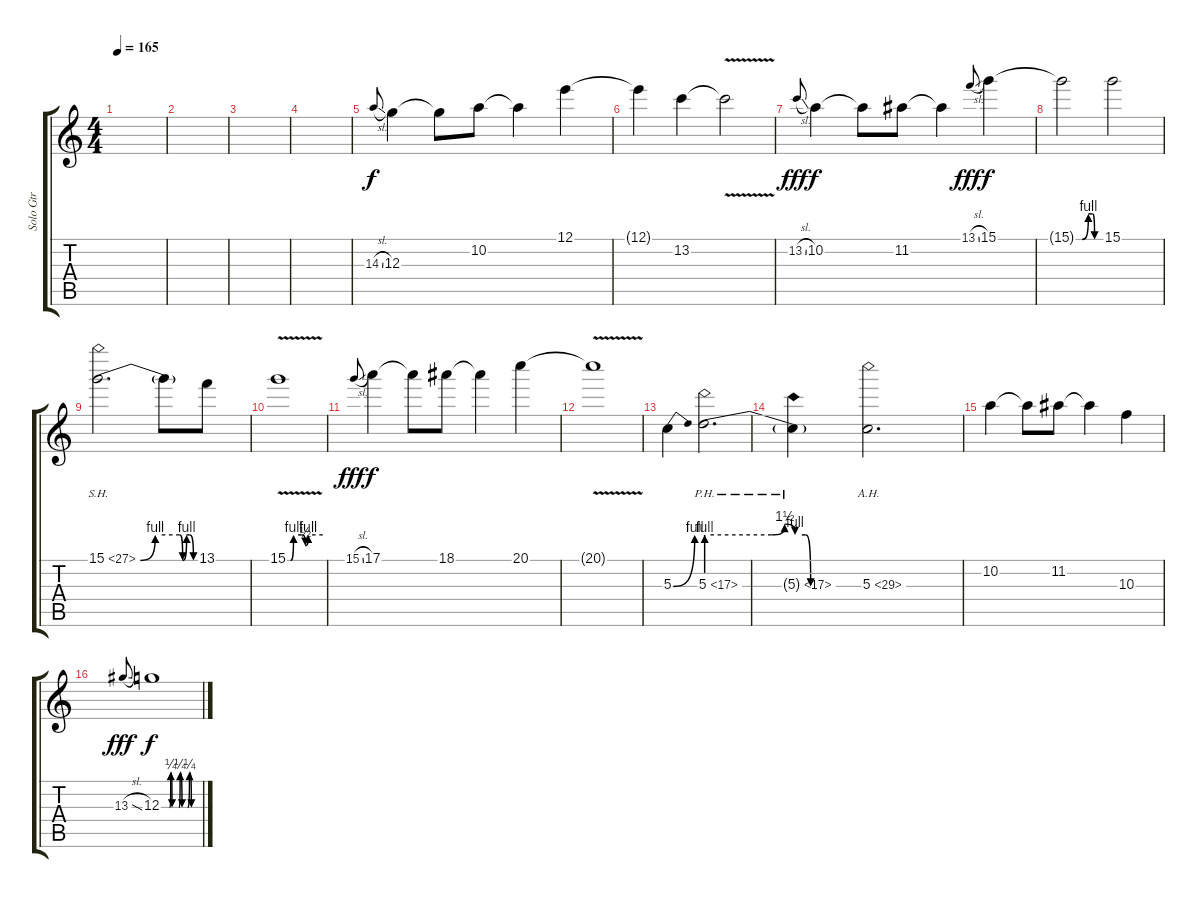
\track ("Solo Gtr" "Solo Gtr") {instrument distortionguitar}
\staff {score tabs}
\tuning (E4 B3 G3 D3 A2 E2) {hide}
\ts (4 4)
\tempo 165
\clef g2
\ks c
|
|
|
|
14.3{sl}.8{gr onbeat} 12.3.4{dy f} 12.3{t}.8 10.2.8 10.2{t}.4 12.1.4 |
12.1{t}.4 13.2.4 13.2{v t}.2 |
13.2{sl}.8{gr onbeat dy fff} 10.2.4{dy f} 10.2{t}.8 11.2.8 11.2{t}.4 13.1{sl}.8{gr onbeat dy fff} 15.1.4{dy f} |
15.1{be (custom 0 0 15 0 30 4 40 4 45 0 60 0) t}.2 15.1.2 |
15.1{be (custom 0 0 15 4 40 4 43 0 47 4 50 4 54 0 57 0 60 0) sh 12}.2{d} 15.1{t}.8 13.1.8 |
15.1{be (custom 0 0 5 0 10 4 24 4 30 2 35 4 60 4) v}.1 |
15.1{sl}.8{gr onbeat dy fff} 17.1.4{dy f} 17.1{t}.8 18.1.8 18.1{t}.4 20.1.4 |
20.1{v t}.1 |
5.3{be (bend 0 0 60 4)}.4 5.3{be (custom 0 4 25 4 30 6 34 4 38 4 40 0 50 0 60 0) ph 12}.2{d} |
5.3{ph 12 t}.4 5.3{ah 24}.2{d} |
10.2.4 10.2{t}.8 11.2.8 11.2{t}.4 10.3.4 |
13.3{sl}.8{gr onbeat dy fff} 12.3{be (custom 0 0 10 0 13 0 15 1 17 0 20 0 25 0 28 0 30 1 33 0 35 0 40 0 42 0 45 1 48 0 50 0 60 0)}.1{dy f}
